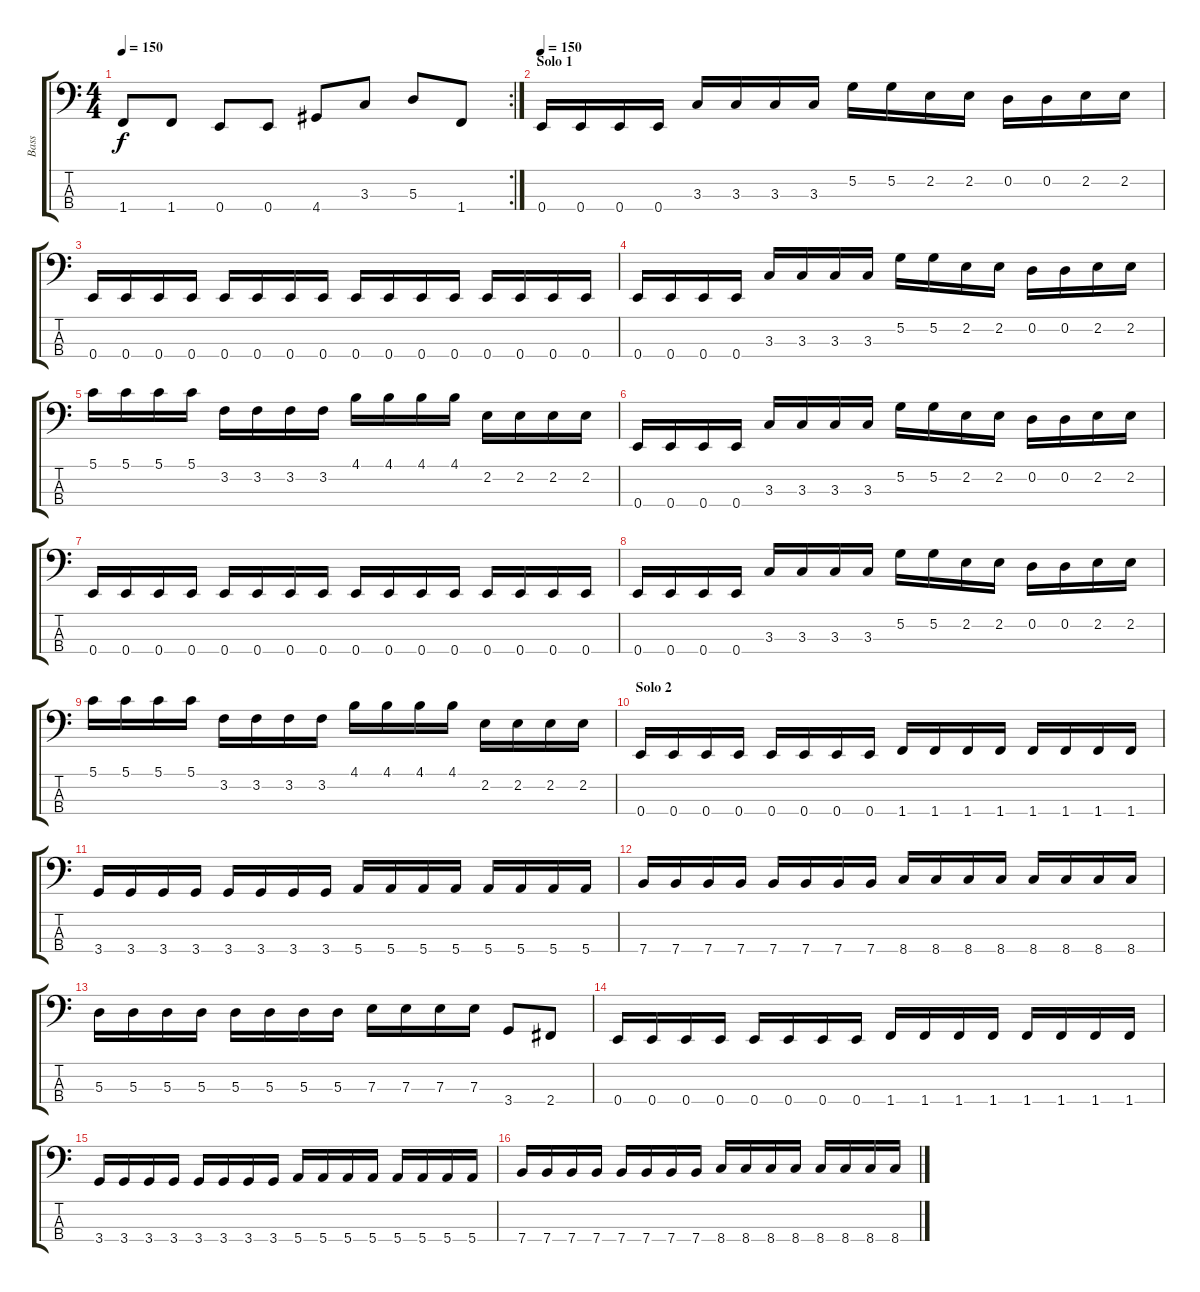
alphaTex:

\track ("Bass" "Bass") {instrument electricbasspick}
\staff {score tabs}
\tuning (G2 D2 A1 E1) {hide}
\rc 2
\ts (4 4)
\tempo 150
\clef f4
\ks c
1.4.8{dy f} 1.4.8 0.4.8 0.4.8 4.4.8 3.3.8 5.3.8 1.4.8 |
\section ("" "Solo 1")
\tempo 150
0.4.16 0.4.16 0.4.16 0.4.16 3.3.16 3.3.16 3.3.16 3.3.16 5.2.16 5.2.16 2.2.16 2.2.16 0.2.16 0.2.16 2.2.16 2.2.16 |
0.4.16 0.4.16 0.4.16 0.4.16 0.4.16 0.4.16 0.4.16 0.4.16 0.4.16 0.4.16 0.4.16 0.4.16 0.4.16 0.4.16 0.4.16 0.4.16 |
0.4.16 0.4.16 0.4.16 0.4.16 3.3.16 3.3.16 3.3.16 3.3.16 5.2.16 5.2.16 2.2.16 2.2.16 0.2.16 0.2.16 2.2.16 2.2.16 |
5.1.16 5.1.16 5.1.16 5.1.16 3.2.16 3.2.16 3.2.16 3.2.16 4.1.16 4.1.16 4.1.16 4.1.16 2.2.16 2.2.16 2.2.16 2.2.16 |
0.4.16 0.4.16 0.4.16 0.4.16 3.3.16 3.3.16 3.3.16 3.3.16 5.2.16 5.2.16 2.2.16 2.2.16 0.2.16 0.2.16 2.2.16 2.2.16 |
0.4.16 0.4.16 0.4.16 0.4.16 0.4.16 0.4.16 0.4.16 0.4.16 0.4.16 0.4.16 0.4.16 0.4.16 0.4.16 0.4.16 0.4.16 0.4.16 |
0.4.16 0.4.16 0.4.16 0.4.16 3.3.16 3.3.16 3.3.16 3.3.16 5.2.16 5.2.16 2.2.16 2.2.16 0.2.16 0.2.16 2.2.16 2.2.16 |
5.1.16 5.1.16 5.1.16 5.1.16 3.2.16 3.2.16 3.2.16 3.2.16 4.1.16 4.1.16 4.1.16 4.1.16 2.2.16 2.2.16 2.2.16 2.2.16 |
\section ("" "Solo 2")
0.4.16 0.4.16 0.4.16 0.4.16 0.4.16 0.4.16 0.4.16 0.4.16 1.4.16 1.4.16 1.4.16 1.4.16 1.4.16 1.4.16 1.4.16 1.4.16 |
3.4.16 3.4.16 3.4.16 3.4.16 3.4.16 3.4.16 3.4.16 3.4.16 5.4.16 5.4.16 5.4.16 5.4.16 5.4.16 5.4.16 5.4.16 5.4.16 |
7.4.16 7.4.16 7.4.16 7.4.16 7.4.16 7.4.16 7.4.16 7.4.16 8.4.16 8.4.16 8.4.16 8.4.16 8.4.16 8.4.16 8.4.16 8.4.16 |
5.3.16 5.3.16 5.3.16 5.3.16 5.3.16 5.3.16 5.3.16 5.3.16 7.3.16 7.3.16 7.3.16 7.3.16 3.4.8 2.4.8 |
0.4.16 0.4.16 0.4.16 0.4.16 0.4.16 0.4.16 0.4.16 0.4.16 1.4.16 1.4.16 1.4.16 1.4.16 1.4.16 1.4.16 1.4.16 1.4.16 |
3.4.16 3.4.16 3.4.16 3.4.16 3.4.16 3.4.16 3.4.16 3.4.16 5.4.16 5.4.16 5.4.16 5.4.16 5.4.16 5.4.16 5.4.16 5.4.16 |
7.4.16 7.4.16 7.4.16 7.4.16 7.4.16 7.4.16 7.4.16 7.4.16 8.4.16 8.4.16 8.4.16 8.4.16 8.4.16 8.4.16 8.4.16 8.4.16
